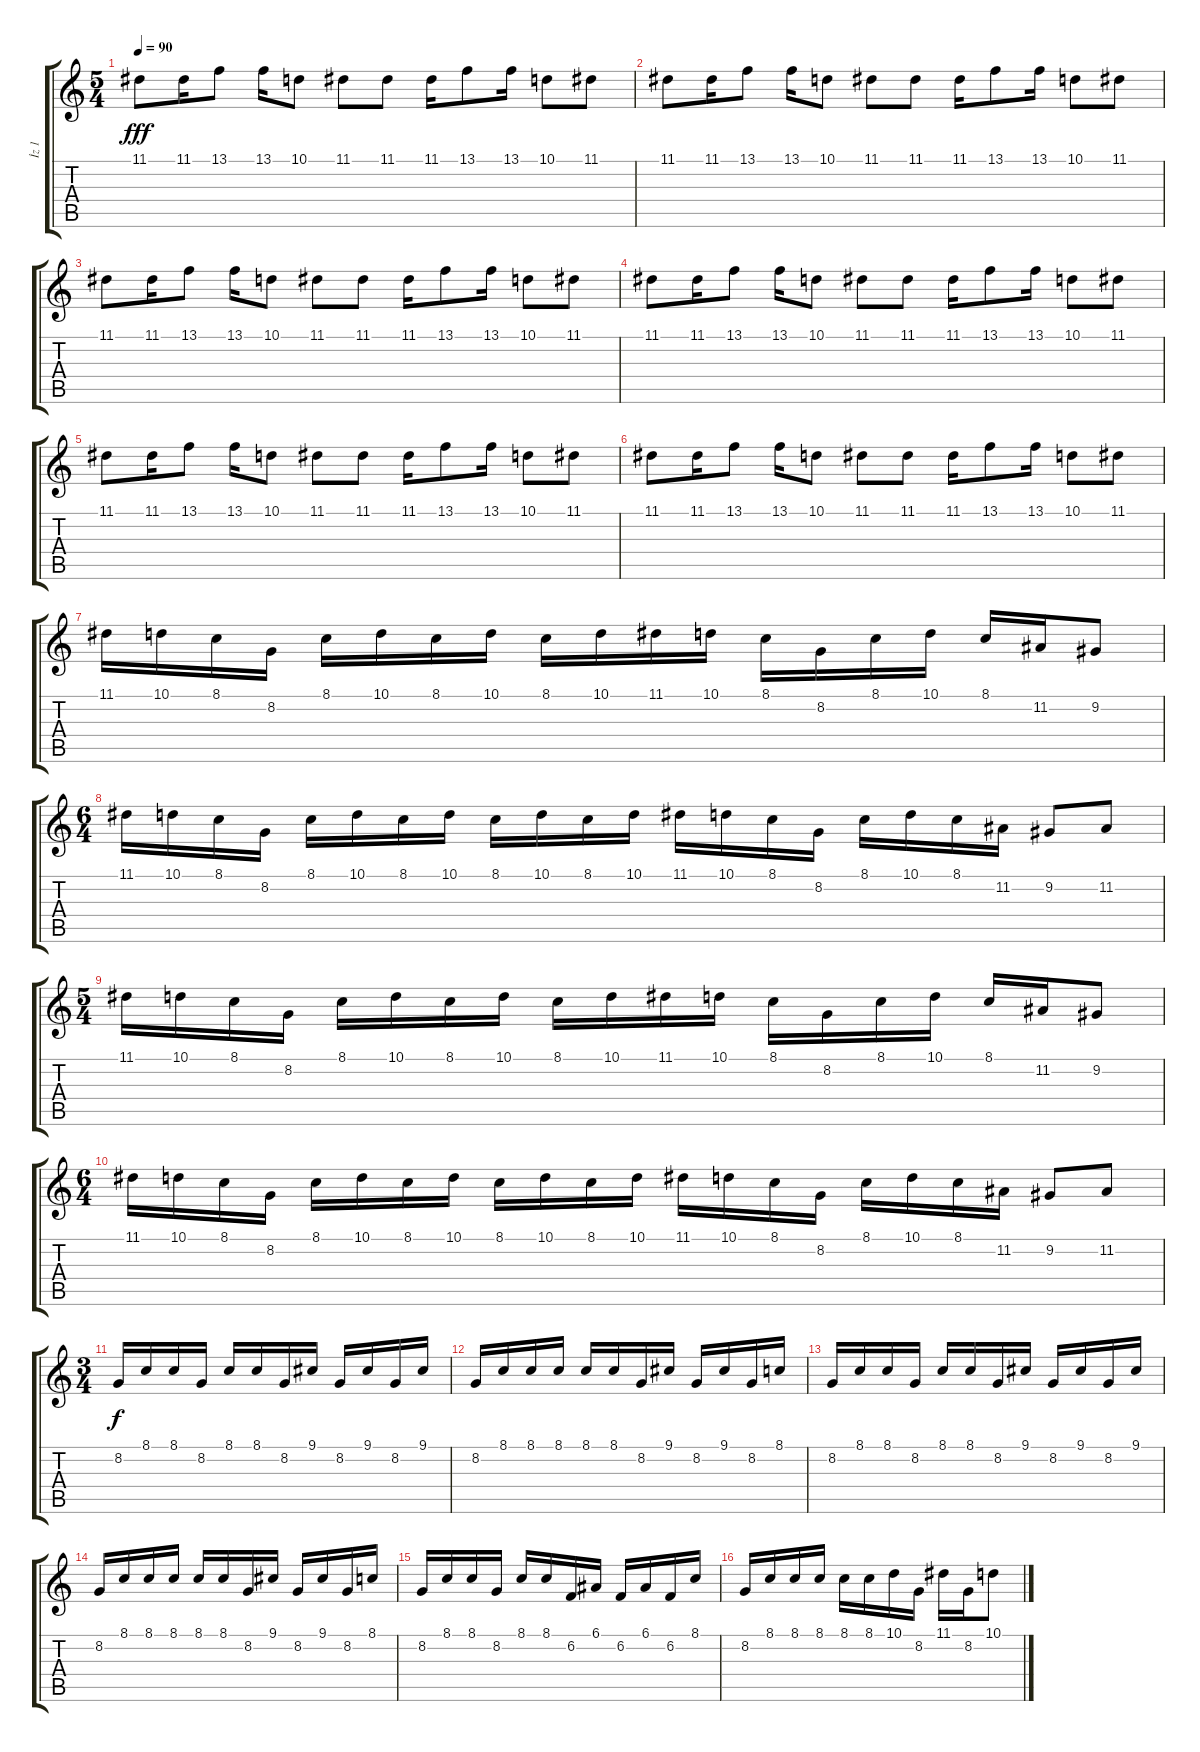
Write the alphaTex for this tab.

\track ("İz 1" "İz 1") {instrument acousticgrandpiano}
\staff {score tabs}
\tuning (E4 B3 G3 D3 A2 E2) {hide}
\ts (5 4)
\tempo 90
\clef g2
\ks c
11.1.8{dy fff} 11.1.16 13.1.8 13.1.16 10.1.8 11.1.8 11.1.8 11.1.16 13.1.8 13.1.16 10.1.8 11.1.8 |
11.1.8 11.1.16 13.1.8 13.1.16 10.1.8 11.1.8 11.1.8 11.1.16 13.1.8 13.1.16 10.1.8 11.1.8 |
11.1.8 11.1.16 13.1.8 13.1.16 10.1.8 11.1.8 11.1.8 11.1.16 13.1.8 13.1.16 10.1.8 11.1.8 |
11.1.8 11.1.16 13.1.8 13.1.16 10.1.8 11.1.8 11.1.8 11.1.16 13.1.8 13.1.16 10.1.8 11.1.8 |
11.1.8 11.1.16 13.1.8 13.1.16 10.1.8 11.1.8 11.1.8 11.1.16 13.1.8 13.1.16 10.1.8 11.1.8 |
11.1.8 11.1.16 13.1.8 13.1.16 10.1.8 11.1.8 11.1.8 11.1.16 13.1.8 13.1.16 10.1.8 11.1.8 |
11.1.16 10.1.16 8.1.16 8.2.16 8.1.16 10.1.16 8.1.16 10.1.16 8.1.16 10.1.16 11.1.16 10.1.16 8.1.16 8.2.16 8.1.16 10.1.16 8.1.16 11.2.16 9.2.8 |
\ts (6 4)
11.1.16 10.1.16 8.1.16 8.2.16 8.1.16 10.1.16 8.1.16 10.1.16 8.1.16 10.1.16 8.1.16 10.1.16 11.1.16 10.1.16 8.1.16 8.2.16 8.1.16 10.1.16 8.1.16 11.2.16 9.2.8 11.2.8 |
\ts (5 4)
11.1.16 10.1.16 8.1.16 8.2.16 8.1.16 10.1.16 8.1.16 10.1.16 8.1.16 10.1.16 11.1.16 10.1.16 8.1.16 8.2.16 8.1.16 10.1.16 8.1.16 11.2.16 9.2.8 |
\ts (6 4)
11.1.16 10.1.16 8.1.16 8.2.16 8.1.16 10.1.16 8.1.16 10.1.16 8.1.16 10.1.16 8.1.16 10.1.16 11.1.16 10.1.16 8.1.16 8.2.16 8.1.16 10.1.16 8.1.16 11.2.16 9.2.8 11.2.8 |
\ts (3 4)
8.2.16{dy f} 8.1.16 8.1.16 8.2.16 8.1.16 8.1.16 8.2.16 9.1.16 8.2.16 9.1.16 8.2.16 9.1.16 |
8.2.16 8.1.16 8.1.16 8.1.16 8.1.16 8.1.16 8.2.16 9.1.16 8.2.16 9.1.16 8.2.16 8.1.16 |
8.2.16 8.1.16 8.1.16 8.2.16 8.1.16 8.1.16 8.2.16 9.1.16 8.2.16 9.1.16 8.2.16 9.1.16 |
8.2.16 8.1.16 8.1.16 8.1.16 8.1.16 8.1.16 8.2.16 9.1.16 8.2.16 9.1.16 8.2.16 8.1.16 |
8.2.16 8.1.16 8.1.16 8.2.16 8.1.16 8.1.16 6.2.16 6.1.16 6.2.16 6.1.16 6.2.16 8.1.16 |
8.2.16 8.1.16 8.1.16 8.1.16 8.1.16 8.1.16 10.1.16 8.2.16 11.1.16 8.2.16 10.1.8
